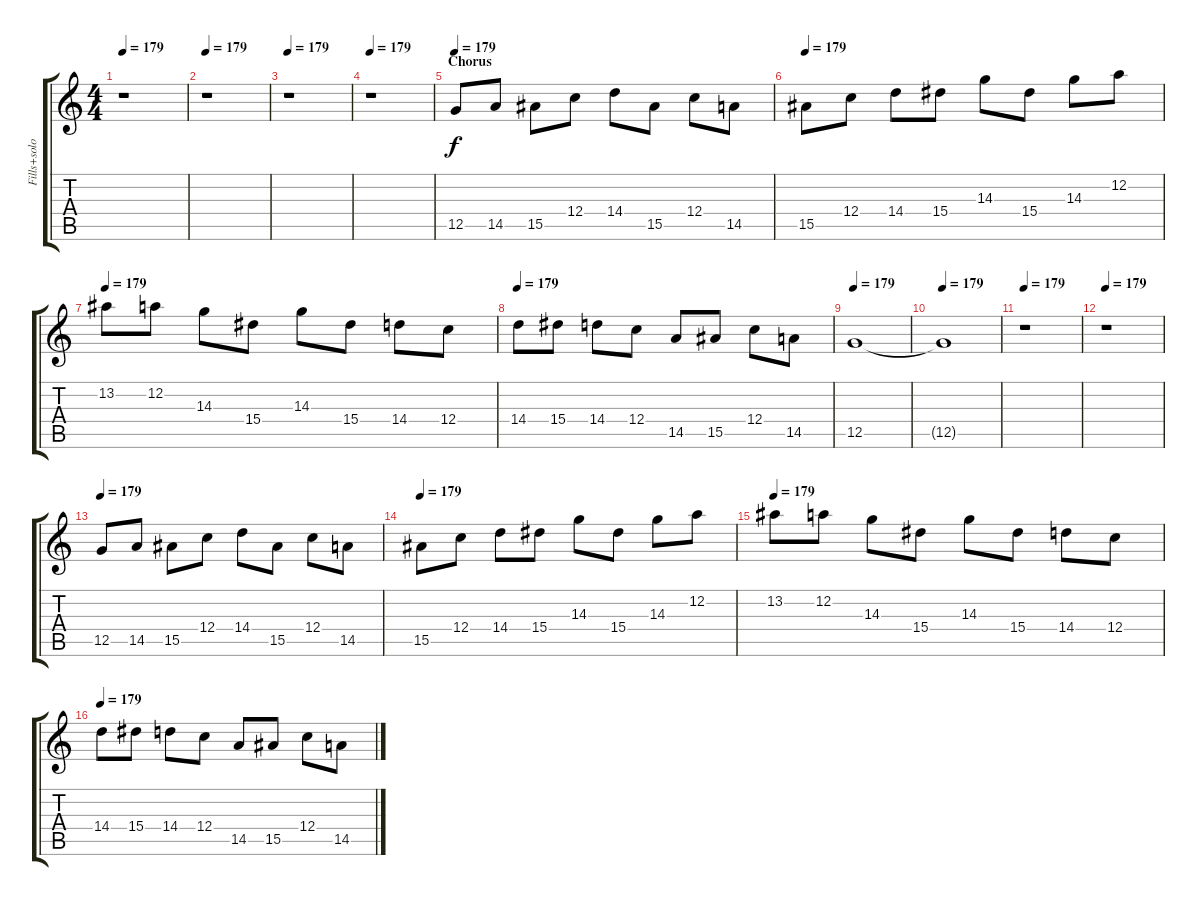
\track ("Fills+solo" "Fills+solo") {instrument distortionguitar}
\staff {score tabs}
\tuning (D4 A3 F3 C3 G2 D2) {hide}
\ts (4 4)
\tempo 179
\clef g2
\ks c
r.1{dy f} |
\tempo 179
r.1 |
\tempo 179
r.1 |
\tempo 179
r.1 |
\section ("" "Chorus")
\tempo 179
12.5.8{volume 11 balance 8} 14.5.8 15.5.8 12.4.8 14.4.8 15.5.8 12.4.8 14.5.8 |
\tempo 179
15.5.8 12.4.8 14.4.8 15.4.8 14.3.8 15.4.8 14.3.8 12.2.8 |
\tempo 179
13.2.8 12.2.8 14.3.8 15.4.8 14.3.8 15.4.8 14.4.8 12.4.8 |
\tempo 179
14.4.8 15.4.8 14.4.8 12.4.8 14.5.8 15.5.8 12.4.8 14.5.8 |
\tempo 179
12.5.1{volume 0} |
\tempo 179
12.5{t}.1 |
\tempo 179
r.1 |
\tempo 179
r.1 |
\tempo 179
12.5.8{volume 11 balance 8} 14.5.8 15.5.8 12.4.8 14.4.8 15.5.8 12.4.8 14.5.8 |
\tempo 179
15.5.8 12.4.8 14.4.8 15.4.8 14.3.8 15.4.8 14.3.8 12.2.8 |
\tempo 179
13.2.8 12.2.8 14.3.8 15.4.8 14.3.8 15.4.8 14.4.8 12.4.8 |
\tempo 179
14.4.8 15.4.8 14.4.8 12.4.8 14.5.8 15.5.8 12.4.8 14.5.8
